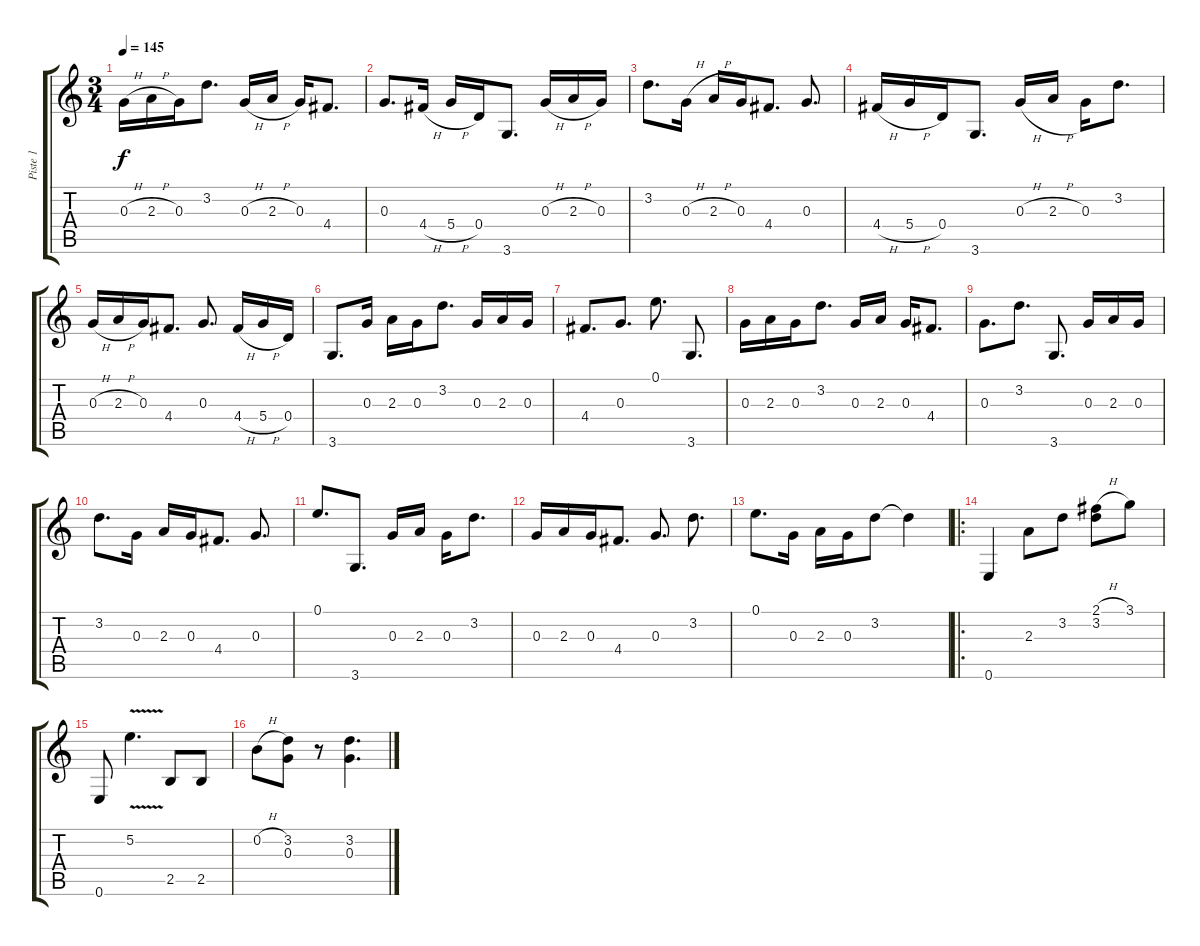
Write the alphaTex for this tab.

\track ("Piste 1" "Piste 1") {instrument acousticguitarsteel}
\staff {score tabs}
\tuning (E4 B3 G3 D3 A2 E2) {hide}
\ts (3 4)
\tempo 145
\clef g2
\ks c
0.3{h}.16{dy f} 2.3{h}.16 0.3.16 3.2.8{d} 0.3{h}.16 2.3{h}.16 0.3.16 4.4.8{d} |
0.3.8{d} 4.4{h}.16 5.4{h}.16 0.4.16 3.6.8{d} 0.3{h}.16 2.3{h}.16 0.3.16 |
3.2.8{d} 0.3{h}.16 2.3{h}.16 0.3.16 4.4.8{d} 0.3.8{d} |
4.4{h}.16 5.4{h}.16 0.4.16 3.6.8{d} 0.3{h}.16 2.3{h}.16 0.3.16 3.2.8{d} |
0.3{h}.16 2.3{h}.16 0.3.16 4.4.8{d} 0.3.8{d} 4.4{h}.16 5.4{h}.16 0.4.16 |
3.6.8{d} 0.3.16 2.3.16 0.3.16 3.2.8{d} 0.3.16 2.3.16 0.3.16 |
4.4.8{d} 0.3.8{d} 0.1.8{d} 3.6.8{d} |
0.3.16 2.3.16 0.3.16 3.2.8{d} 0.3.16 2.3.16 0.3.16 4.4.8{d} |
0.3.8{d} 3.2.8{d} 3.6.8{d} 0.3.16 2.3.16 0.3.16 |
3.2.8{d} 0.3.16 2.3.16 0.3.16 4.4.8{d} 0.3.8{d} |
0.1.8{d} 3.6.8{d} 0.3.16 2.3.16 0.3.16 3.2.8{d} |
0.3.16 2.3.16 0.3.16 4.4.8{d} 0.3.8{d} 3.2.8{d} |
0.1.8{d} 0.3.16 2.3.16 0.3.16 3.2.8 3.2{t}.4 |
\ro
0.6.4 2.3.8 3.2.8 (2.1{h} 3.2).8 3.1.8 |
0.6.8 5.2{v}.4{d} 2.5.8 2.5.8 |
0.2{h}.8 (3.2 0.3).8 r.8 (3.2 0.3).4{d}
